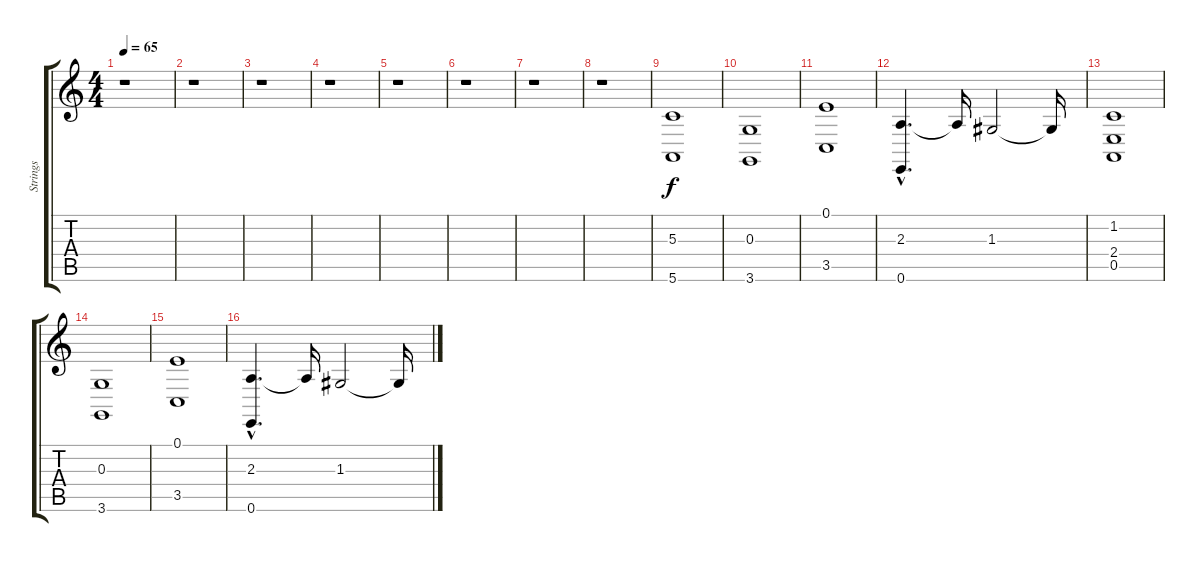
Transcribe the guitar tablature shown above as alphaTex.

\track ("Strings" "Strings") {instrument stringensemble1}
\staff {score tabs}
\tuning (E4 B3 G3 D3 A2 E2) {hide}
\ts (4 4)
\tempo 65
\clef g2
\ks c
r.1{dy f instrument stringensemble1} |
r.1 |
r.1 |
r.1 |
r.1 |
r.1 |
r.1 |
r.1 |
(5.3 5.6).1 |
(0.3 3.6).1 |
(0.1 3.5).1 |
(2.3{hac} 0.6).4{d} 2.3{t}.16 1.3.2 1.3{t}.16 |
(1.2 2.4 0.5).1 |
(0.3 3.6).1 |
(0.1 3.5).1 |
(2.3{hac} 0.6).4{d} 2.3{t}.16 1.3.2 1.3{t}.16
